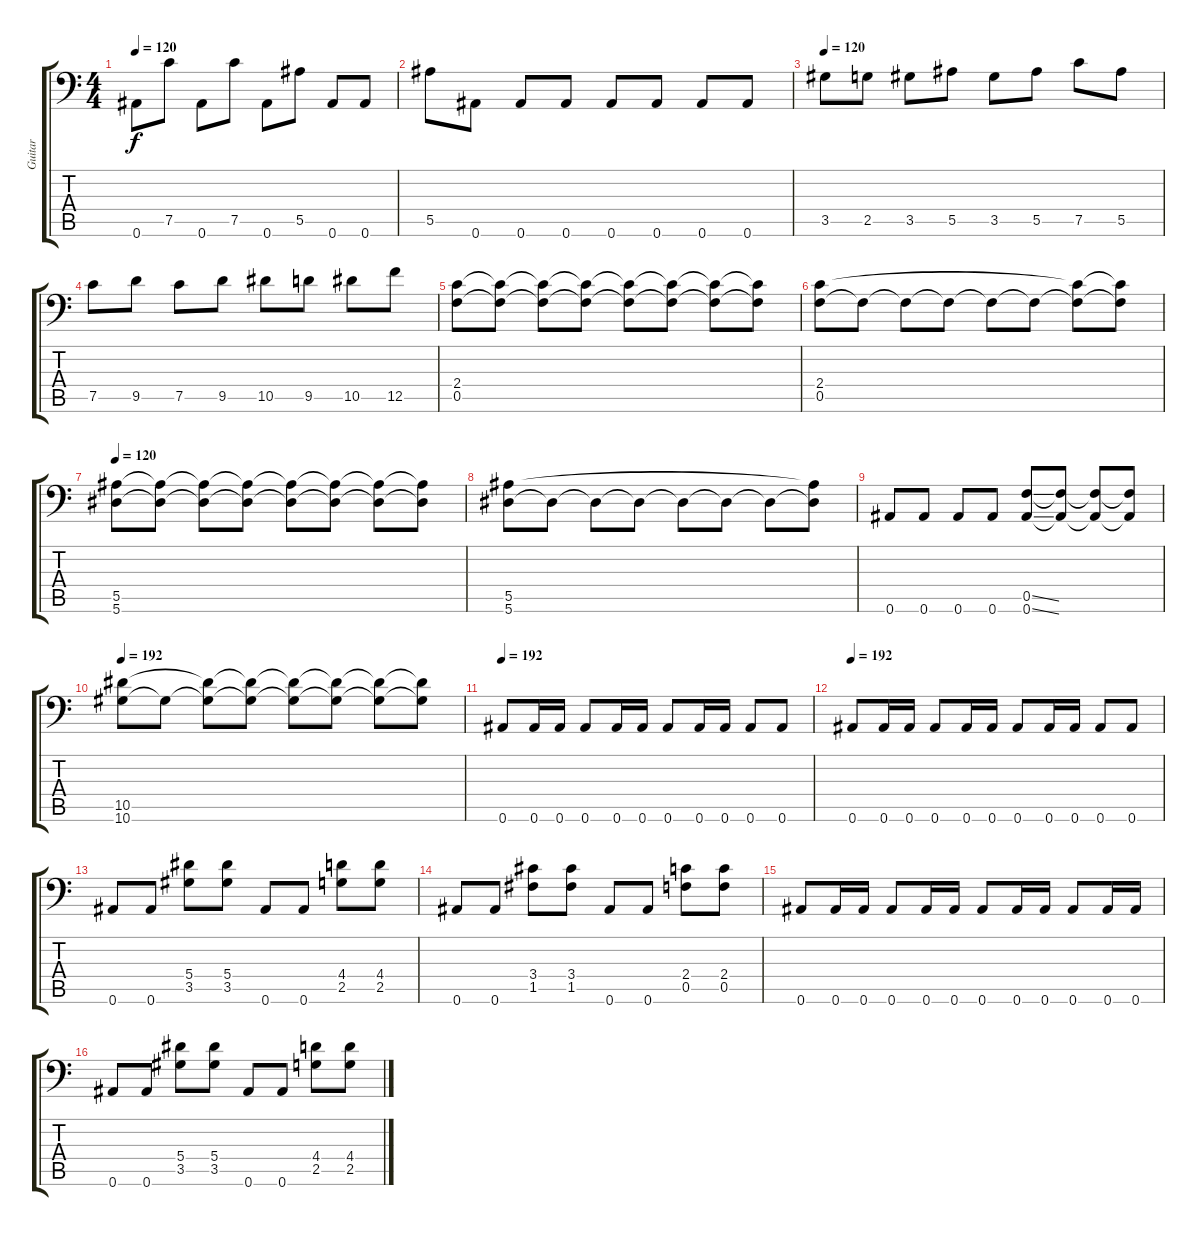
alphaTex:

\track ("Guitar" "Guitar") {instrument distortionguitar}
\staff {score tabs}
\tuning (C4 G3 Eb3 Bb2 F2 Bb1) {hide}
\ts (4 4)
\tempo 120
\clef f4
\ks c
0.6.8{dy f} 7.5.8 0.6.8 7.5.8 0.6.8 5.5.8 0.6.8 0.6.8 |
5.5.8 0.6.8 0.6.8 0.6.8 0.6.8 0.6.8 0.6.8 0.6.8 |
\tempo 120
3.5.8 2.5.8 3.5.8 5.5.8 3.5.8 5.5.8 7.5.8 5.5.8 |
7.5.8 9.5.8 7.5.8 9.5.8 10.5.8 9.5.8 10.5.8 12.5.8 |
(2.4 0.5).8 (2.4{t} 0.5{t}).8 (2.4{t} 0.5{t}).8 (2.4{t} 0.5{t}).8 (2.4{t} 0.5{t}).8 (2.4{t} 0.5{t}).8 (2.4{t} 0.5{t}).8 (2.4{t} 0.5{t}).8 |
(2.4 0.5).8 0.5{t}.8 0.5{t}.8 0.5{t}.8 0.5{t}.8 0.5{t}.8 (2.4{t} 0.5{t}).8 (2.4{t} 0.5{t}).8 |
\tempo 120
(5.5 5.6).8 (5.5{t} 5.6{t}).8 (5.5{t} 5.6{t}).8 (5.5{t} 5.6{t}).8 (5.5{t} 5.6{t}).8 (5.5{t} 5.6{t}).8 (5.5{t} 5.6{t}).8 (5.5{t} 5.6{t}).8 |
(5.5 5.6).8 5.6{t}.8 5.6{t}.8 5.6{t}.8 5.6{t}.8 5.6{t}.8 5.6{t}.8 (5.5{t} 5.6{t}).8 |
0.6.8 0.6.8 0.6.8 0.6.8 (0.5{ss} 0.6{ss}).8 (0.5{t} 0.6{t}).8 (0.5{t} 0.6{t}).8 (0.5{t} 0.6{t}).8 |
\tempo 192
(10.5 10.6).8 10.6{t}.8 (10.5{t} 10.6{t}).8 (10.5{t} 10.6{t}).8 (10.5{t} 10.6{t}).8 (10.5{t} 10.6{t}).8 (10.5{t} 10.6{t}).8 (10.5{t} 10.6{t}).8 |
\section ("" "")
\tempo 192
0.6.8 0.6.16 0.6.16 0.6.8 0.6.16 0.6.16 0.6.8 0.6.16 0.6.16 0.6.8 0.6.8 |
\tempo 192
0.6.8 0.6.16 0.6.16 0.6.8 0.6.16 0.6.16 0.6.8 0.6.16 0.6.16 0.6.8 0.6.8 |
0.6.8 0.6.8 (5.4 3.5).8 (5.4 3.5).8 0.6.8 0.6.8 (4.4 2.5).8 (4.4 2.5).8 |
0.6.8 0.6.8 (3.4 1.5).8 (3.4 1.5).8 0.6.8 0.6.8 (2.4 0.5).8 (2.4 0.5).8 |
0.6.8 0.6.16 0.6.16 0.6.8 0.6.16 0.6.16 0.6.8 0.6.16 0.6.16 0.6.8 0.6.16 0.6.16 |
0.6.8 0.6.8 (5.4 3.5).8 (5.4 3.5).8 0.6.8 0.6.8 (4.4 2.5).8 (4.4 2.5).8
